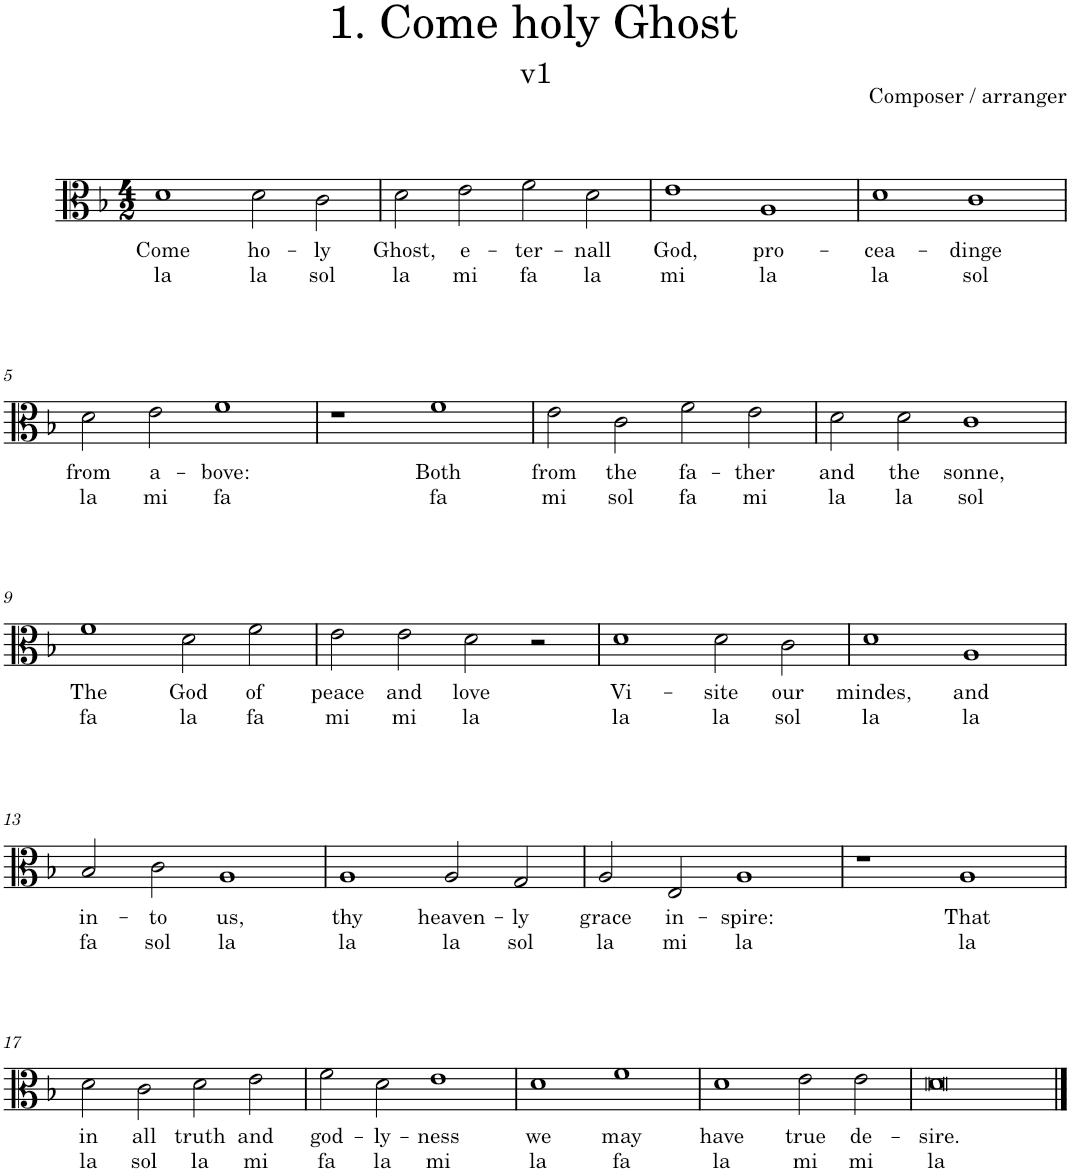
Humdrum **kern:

**kern	**text	**text
*part1	*part1	*part1
*staff1	*staff1	*staff1
*I"Voice	*	*
*I'Vo.	*	*
*clefC3	*	*
*k[b-]	*	*
*M4/2	*	*
=1	=1	=1
!	!LO:LY:b	!LO:LY:b
1d	Come	la
!	!LO:LY:b	!LO:LY:b
2d\	ho-	la
!	!LO:LY:b	!LO:LY:b
2c\	-ly	sol
=2	=2	=2
!	!LO:LY:b	!LO:LY:b
2d\	Ghost,	la
!	!LO:LY:b	!LO:LY:b
2e\	e-	mi
!	!LO:LY:b	!LO:LY:b
2f\	-ter-	fa
!	!LO:LY:b	!LO:LY:b
2d\	-nall	la
=3	=3	=3
!	!LO:LY:b	!LO:LY:b
1e	God,	mi
!	!LO:LY:b	!LO:LY:b
1A	pro-	la
=4	=4	=4
!	!LO:LY:b	!LO:LY:b
1d	-cea-	la
!	!LO:LY:b	!LO:LY:b
1c	-dinge	sol
!!LO:LB:g=z
=5	=5	=5
!	!LO:LY:b	!LO:LY:b
2d\	from	la
!	!LO:LY:b	!LO:LY:b
2e\	a-	mi
!	!LO:LY:b	!LO:LY:b
1f	-bove:	fa
=6	=6	=6
1r	.	.
!	!LO:LY:b	!LO:LY:b
1f	Both	fa
=7	=7	=7
!	!LO:LY:b	!LO:LY:b
2e\	from	mi
!	!LO:LY:b	!LO:LY:b
2c\	the	sol
!	!LO:LY:b	!LO:LY:b
2f\	fa-	fa
!	!LO:LY:b	!LO:LY:b
2e\	-ther	mi
=8	=8	=8
!	!LO:LY:b	!LO:LY:b
2d\	and	la
!	!LO:LY:b	!LO:LY:b
2d\	the	la
!	!LO:LY:b	!LO:LY:b
1c	sonne,	sol
!!LO:LB:g=z
=9	=9	=9
!	!LO:LY:b	!LO:LY:b
1f	The	fa
!	!LO:LY:b	!LO:LY:b
2d\	God	la
!	!LO:LY:b	!LO:LY:b
2f\	of	fa
=10	=10	=10
!	!LO:LY:b	!LO:LY:b
2e\	peace	mi
!	!LO:LY:b	!LO:LY:b
2e\	and	mi
!	!LO:LY:b	!LO:LY:b
2d\	love	la
2r	.	.
=11	=11	=11
!	!LO:LY:b	!LO:LY:b
1d	Vi-	la
!	!LO:LY:b	!LO:LY:b
2d\	-site	la
!	!LO:LY:b	!LO:LY:b
2c\	our	sol
=12	=12	=12
!	!LO:LY:b	!LO:LY:b
1d	mindes,	la
!	!LO:LY:b	!LO:LY:b
1A	and	la
!!LO:LB:g=z
=13	=13	=13
!	!LO:LY:b	!LO:LY:b
2B-/	in-	fa
!	!LO:LY:b	!LO:LY:b
2c\	-to	sol
!	!LO:LY:b	!LO:LY:b
1A	us,	la
=14	=14	=14
!	!LO:LY:b	!LO:LY:b
1A	thy	la
!	!LO:LY:b	!LO:LY:b
2A/	heaven-	la
!	!LO:LY:b	!LO:LY:b
2G/	-ly	sol
=15	=15	=15
!	!LO:LY:b	!LO:LY:b
2A/	grace	la
!	!LO:LY:b	!LO:LY:b
2E/	in-	mi
!	!LO:LY:b	!LO:LY:b
1A	-spire:	la
=16	=16	=16
1r	.	.
!	!LO:LY:b	!LO:LY:b
1A	That	la
!!LO:LB:g=z
=17	=17	=17
!	!LO:LY:b	!LO:LY:b
2d\	in	la
!	!LO:LY:b	!LO:LY:b
2c\	all	sol
!	!LO:LY:b	!LO:LY:b
2d\	truth	la
!	!LO:LY:b	!LO:LY:b
2e\	and	mi
=18	=18	=18
!	!LO:LY:b	!LO:LY:b
2f\	god-	fa
!	!LO:LY:b	!LO:LY:b
2d\	-ly-	la
!	!LO:LY:b	!LO:LY:b
1e	-ness	mi
=19	=19	=19
!	!LO:LY:b	!LO:LY:b
1d	we	la
!	!LO:LY:b	!LO:LY:b
1f	may	fa
=20	=20	=20
!	!LO:LY:b	!LO:LY:b
1d	have	la
!	!LO:LY:b	!LO:LY:b
2e\	true	mi
!	!LO:LY:b	!LO:LY:b
2e\	de-	mi
=21	=21	=21
!	!LO:LY:b	!LO:LY:b
0d	-sire.	la
==	==	==
*-	*-	*-
